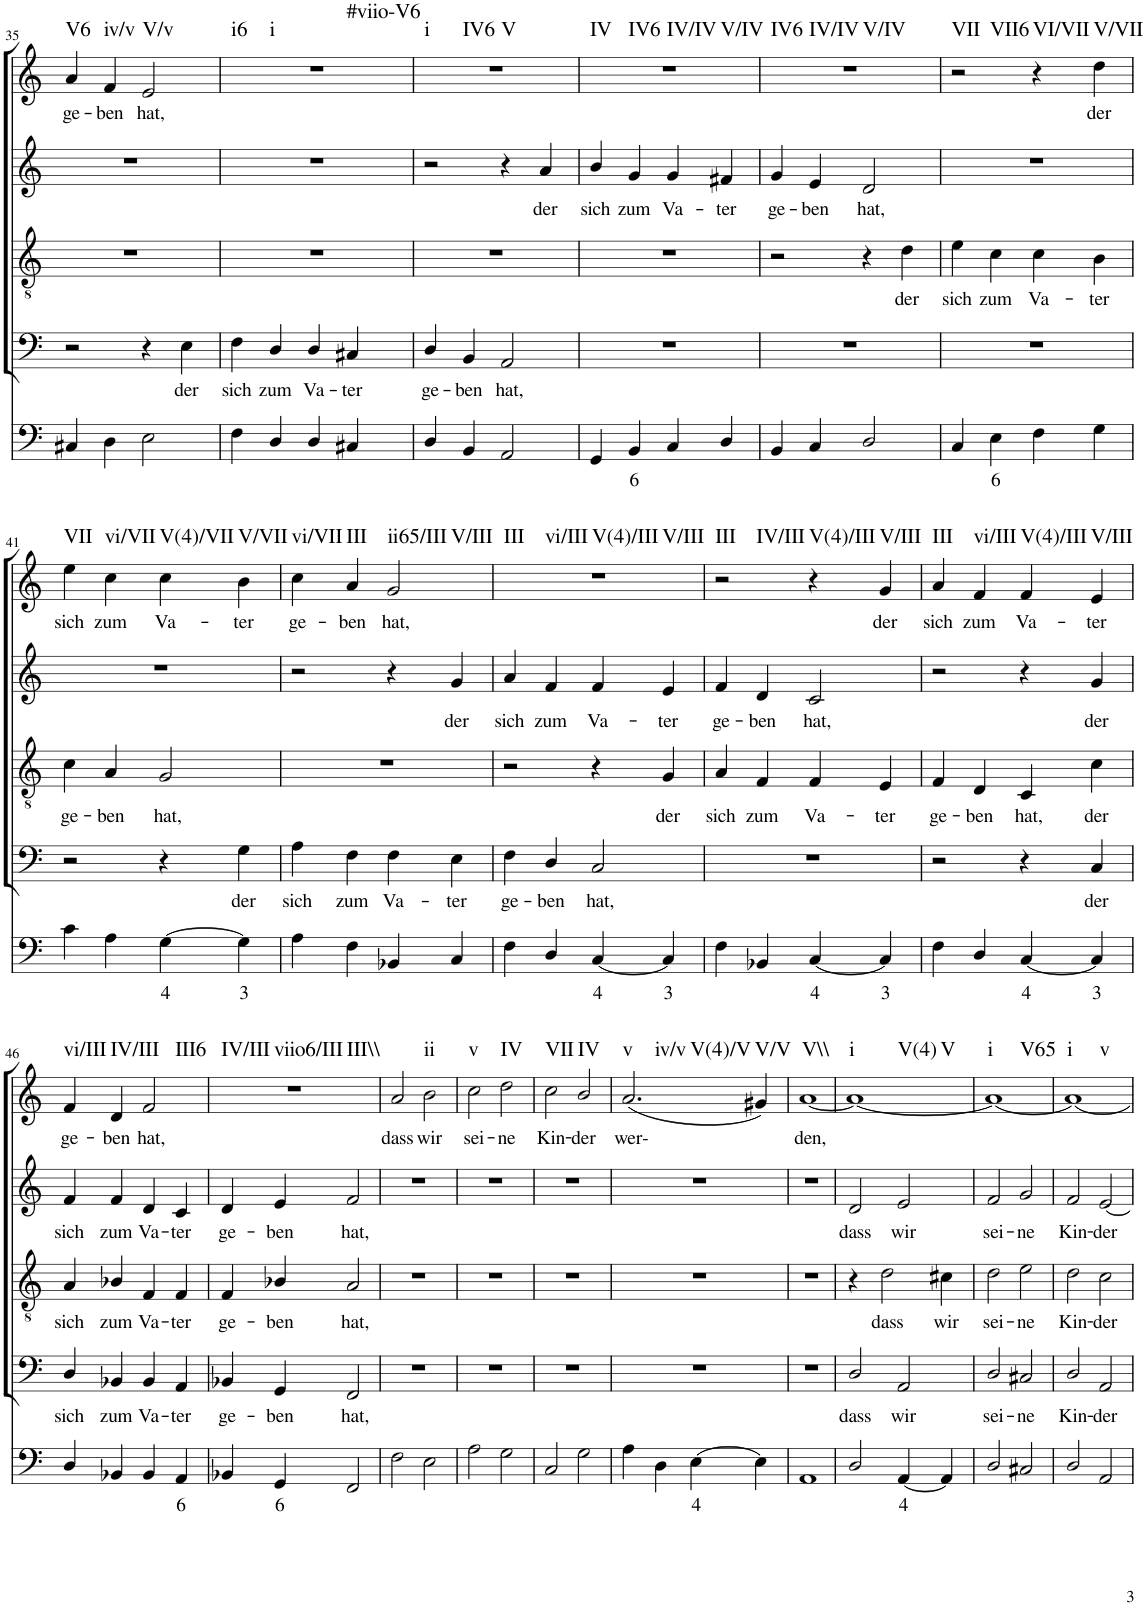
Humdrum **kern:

**kern	**text	**kern	**text	**kern	**text	**kern	**text	**kern	**text	**harte
*part5	*part5	*part4	*part4	*part3	*part3	*part2	*part2	*part1	*part1	*part1
*staff5	*staff5	*staff4	*staff4	*staff3	*staff3	*staff2	*staff2	*staff1	*staff1	*
*I"Continuo	*	*I"Bass	*	*I"Tenor	*	*I"Soprano II	*	*I"Soprano I	*	*
!!LO:PB:g=z
*clefF4	*	*clefF4	*	*clefGv2	*	*clefG2	*	*clefG2	*	*
*k[]	*	*k[]	*	*k[]	*	*k[]	*	*k[]	*	*
*M4/4	*	*M4/4	*	*M4/4	*	*M4/4	*	*M4/4	*	*
=35	=35	=35	=35	=35	=35	=35	=35	=35	=35	=35
!	!	!	!	!	!	!	!	!	!LO:LY:b	!LO:H:kt=V6
4C#X/	.	2r	.	1r	.	1r	.	4a/	ge-	N
!	!	!	!	!	!	!	!	!	!LO:LY:b	!LO:H:kt=iv/v
4D\	.	.	.	.	.	.	.	4f/	ben	N
!	!	!	!	!	!	!	!	!	!LO:LY:b	!LO:H:kt=V/v
2E\	.	4r	.	.	.	.	.	2e/	hat,	N
!	!	!	!LO:LY:b	!	!	!	!	!	!	!
.	.	4E\	der	.	.	.	.	.	.	.
=36	=36	=36	=36	=36	=36	=36	=36	=36	=36	=36
!	!	!	!LO:LY:b	!	!	!	!	!	!	!LO:H:n=1:kt=i6
!	!	!	!	!	!	!	!	!	!	!LO:H:n=2:kt=i
!	!	!	!	!	!	!	!	!	!	!LO:H:n=3:kt=#viio-V6
4F\	.	4F\	sich	1r	.	1r	.	1r	.	N N N
!	!	!	!LO:LY:b	!	!	!	!	!	!	!
4D/	.	4D/	zum	.	.	.	.	.	.	.
!	!	!	!LO:LY:b	!	!	!	!	!	!	!
4D/	.	4D/	Va-	.	.	.	.	.	.	.
!	!	!	!LO:LY:b	!	!	!	!	!	!	!
4C#X/	.	4C#X/	ter	.	.	.	.	.	.	.
=37	=37	=37	=37	=37	=37	=37	=37	=37	=37	=37
!	!	!	!LO:LY:b	!	!	!	!	!	!	!LO:H:n=1:kt=i
!	!	!	!	!	!	!	!	!	!	!LO:H:n=2:kt=IV6
!	!	!	!	!	!	!	!	!	!	!LO:H:n=3:kt=V
4D/	.	4D/	ge-	1r	.	2r	.	1r	.	N N N
!	!	!	!LO:LY:b	!	!	!	!	!	!	!
4BB/	.	4BB/	ben	.	.	.	.	.	.	.
!	!	!	!LO:LY:b	!	!	!	!	!	!	!
2AA/	.	2AA/	hat,	.	.	4r	.	.	.	.
!	!	!	!	!	!	!	!LO:LY:b	!	!	!
.	.	.	.	.	.	4a/	der	.	.	.
=38	=38	=38	=38	=38	=38	=38	=38	=38	=38	=38
!	!	!	!	!	!	!	!LO:LY:b	!	!	!LO:H:n=1:kt=IV
!	!	!	!	!	!	!	!	!	!	!LO:H:n=2:kt=IV6
!	!	!	!	!	!	!	!	!	!	!LO:H:n=3:kt=IV/IV
!	!	!	!	!	!	!	!	!	!	!LO:H:n=4:kt=V/IV
4GG/	.	1r	.	1r	.	4b/	sich	1r	.	N N N N
!	!LO:LY:b	!	!	!	!	!	!LO:LY:b	!	!	!
4BB/	6	.	.	.	.	4g/	zum	.	.	.
!	!	!	!	!	!	!	!LO:LY:b	!	!	!
4C/	.	.	.	.	.	4g/	Va-	.	.	.
!	!	!	!	!	!	!	!LO:LY:b	!	!	!
4D/	.	.	.	.	.	4f#X/	ter	.	.	.
=39	=39	=39	=39	=39	=39	=39	=39	=39	=39	=39
!	!	!	!	!	!	!	!LO:LY:b	!	!	!LO:H:n=1:kt=IV6
!	!	!	!	!	!	!	!	!	!	!LO:H:n=2:kt=IV/IV
!	!	!	!	!	!	!	!	!	!	!LO:H:n=3:kt=V/IV
4BB/	.	1r	.	2r	.	4g/	ge-	1r	.	N N N
!	!	!	!	!	!	!	!LO:LY:b	!	!	!
4C/	.	.	.	.	.	4e/	ben	.	.	.
!	!	!	!	!	!	!	!LO:LY:b	!	!	!
2D/	.	.	.	4r	.	2d/	hat,	.	.	.
!	!	!	!	!	!LO:LY:b	!	!	!	!	!
.	.	.	.	4d\	der	.	.	.	.	.
=40	=40	=40	=40	=40	=40	=40	=40	=40	=40	=40
!	!	!	!	!	!LO:LY:b	!	!	!	!	!LO:H:n=1:kt=VII
!	!	!	!	!	!	!	!	!	!	!LO:H:n=2:kt=VII6
4C/	.	1r	.	4e\	sich	1r	.	2r	.	N N
!	!LO:LY:b	!	!	!	!LO:LY:b	!	!	!	!	!
4E\	6	.	.	4c\	zum	.	.	.	.	.
!	!	!	!	!	!LO:LY:b	!	!	!	!	!LO:H:kt=VI/VII
4F\	.	.	.	4c\	Va-	.	.	4r	.	N
!	!	!	!	!	!LO:LY:b	!	!	!	!LO:LY:b	!LO:H:kt=V/VII
4G\	.	.	.	4B\	ter	.	.	4dd\	der	N
!!LO:LB:g=z
=41	=41	=41	=41	=41	=41	=41	=41	=41	=41	=41
!	!	!	!	!	!LO:LY:b	!	!	!	!LO:LY:b	!LO:H:kt=VII
4c\	.	2r	.	4c\	ge-	1r	.	4ee\	sich	N
!	!	!	!	!	!LO:LY:b	!	!	!	!LO:LY:b	!LO:H:kt=vi/VII
4A\	.	.	.	4A/	ben	.	.	4cc\	zum	N
!	!LO:LY:b	!	!	!	!LO:LY:b	!	!	!	!LO:LY:b	!LO:H:kt=V(4)/VII
[4G\	4	4r	.	2G/	hat,	.	.	4cc\	Va-	N
!	!LO:LY:b	!	!LO:LY:b	!	!	!	!	!	!LO:LY:b	!LO:H:kt=V/VII
4G\]	3	4G\	der	.	.	.	.	4b\	ter	N
=42	=42	=42	=42	=42	=42	=42	=42	=42	=42	=42
!	!	!	!LO:LY:b	!	!	!	!	!	!LO:LY:b	!LO:H:kt=vi/VII
4A\	.	4A\	sich	1r	.	2r	.	4cc\	ge-	N
!	!	!	!LO:LY:b	!	!	!	!	!	!LO:LY:b	!LO:H:kt=III
4F\	.	4F\	zum	.	.	.	.	4a/	ben	N
!	!	!	!LO:LY:b	!	!	!	!	!	!LO:LY:b	!LO:H:n=1:kt=ii65/III
!	!	!	!	!	!	!	!	!	!	!LO:H:n=2:kt=V/III
4BB-X/	.	4F\	Va-	.	.	4r	.	2g/	hat,	N N
!	!	!	!LO:LY:b	!	!	!	!LO:LY:b	!	!	!
4C/	.	4E\	ter	.	.	4g/	der	.	.	.
=43	=43	=43	=43	=43	=43	=43	=43	=43	=43	=43
!	!	!	!LO:LY:b	!	!	!	!LO:LY:b	!	!	!LO:H:n=1:kt=III
!	!	!	!	!	!	!	!	!	!	!LO:H:n=2:kt=vi/III
!	!	!	!	!	!	!	!	!	!	!LO:H:n=3:kt=V(4)/III
!	!	!	!	!	!	!	!	!	!	!LO:H:n=4:kt=V/III
4F\	.	4F\	ge-	2r	.	4a/	sich	1r	.	N N N N
!	!	!	!LO:LY:b	!	!	!	!LO:LY:b	!	!	!
4D/	.	4D/	ben	.	.	4f/	zum	.	.	.
!	!LO:LY:b	!	!LO:LY:b	!	!	!	!LO:LY:b	!	!	!
[4C/	4	2C/	hat,	4r	.	4f/	Va-	.	.	.
!	!LO:LY:b	!	!	!	!LO:LY:b	!	!LO:LY:b	!	!	!
4C/]	3	.	.	4G/	der	4e/	ter	.	.	.
=44	=44	=44	=44	=44	=44	=44	=44	=44	=44	=44
!	!	!	!	!	!LO:LY:b	!	!LO:LY:b	!	!	!LO:H:n=1:kt=III
!	!	!	!	!	!	!	!	!	!	!LO:H:n=2:kt=IV/III
4F\	.	1r	.	4A/	sich	4f/	ge-	2r	.	N N
!	!	!	!	!	!LO:LY:b	!	!LO:LY:b	!	!	!
4BB-X/	.	.	.	4F/	zum	4d/	ben	.	.	.
!	!LO:LY:b	!	!	!	!LO:LY:b	!	!LO:LY:b	!	!	!LO:H:kt=V(4)/III
[4C/	4	.	.	4F/	Va-	2c/	hat,	4r	.	N
!	!LO:LY:b	!	!	!	!LO:LY:b	!	!	!	!LO:LY:b	!LO:H:kt=V/III
4C/]	3	.	.	4E/	ter	.	.	4g/	der	N
=45	=45	=45	=45	=45	=45	=45	=45	=45	=45	=45
!	!	!	!	!	!LO:LY:b	!	!	!	!LO:LY:b	!LO:H:kt=III
4F\	.	2r	.	4F/	ge-	2r	.	4a/	sich	N
!	!	!	!	!	!LO:LY:b	!	!	!	!LO:LY:b	!LO:H:kt=vi/III
4D/	.	.	.	4D/	ben	.	.	4f/	zum	N
!	!LO:LY:b	!	!	!	!LO:LY:b	!	!	!	!LO:LY:b	!LO:H:kt=V(4)/III
[4C/	4	4r	.	4C/	hat,	4r	.	4f/	Va-	N
!	!LO:LY:b	!	!LO:LY:b	!	!LO:LY:b	!	!LO:LY:b	!	!LO:LY:b	!LO:H:kt=V/III
4C/]	3	4C/	der	4c\	der	4g/	der	4e/	ter	N
!!LO:LB:g=z
=46	=46	=46	=46	=46	=46	=46	=46	=46	=46	=46
!	!	!	!LO:LY:b	!	!LO:LY:b	!	!LO:LY:b	!	!LO:LY:b	!LO:H:kt=vi/III
4D/	.	4D/	sich	4A/	sich	4f/	sich	4f/	ge-	N
!	!	!	!LO:LY:b	!	!LO:LY:b	!	!LO:LY:b	!	!LO:LY:b	!LO:H:kt=IV/III
4BB-X/	.	4BB-X/	zum	4B-X/	zum	4f/	zum	4d/	ben	N
!	!	!	!LO:LY:b	!	!LO:LY:b	!	!LO:LY:b	!	!LO:LY:b	!LO:H:kt=III6
4BB-/	.	4BB-/	Va-	4F/	Va-	4d/	Va-	2f/	hat,	N
!	!LO:LY:b	!	!LO:LY:b	!	!LO:LY:b	!	!LO:LY:b	!	!	!
4AA/	6	4AA/	ter	4F/	ter	4c/	ter	.	.	.
=47	=47	=47	=47	=47	=47	=47	=47	=47	=47	=47
!	!	!	!LO:LY:b	!	!LO:LY:b	!	!LO:LY:b	!	!	!LO:H:n=1:kt=IV/III
!	!	!	!	!	!	!	!	!	!	!LO:H:n=2:kt=viio6/III
!	!	!	!	!	!	!	!	!	!	!LO:H:n=3:kt=III\\
4BB-X/	.	4BB-X/	ge-	4F/	ge-	4d/	ge-	1r	.	N N N
!	!LO:LY:b	!	!LO:LY:b	!	!LO:LY:b	!	!LO:LY:b	!	!	!
4GG/	6	4GG/	ben	4B-X/	ben	4e/	ben	.	.	.
!	!	!	!LO:LY:b	!	!LO:LY:b	!	!LO:LY:b	!	!	!
2FF/	.	2FF/	hat,	2A/	hat,	2f/	hat,	.	.	.
=48	=48	=48	=48	=48	=48	=48	=48	=48	=48	=48
!	!	!	!	!	!	!	!	!	!LO:LY:b	!
2F\	.	1r	.	1r	.	1r	.	2a/	dass	.
!	!	!	!	!	!	!	!	!	!LO:LY:b	!LO:H:kt=ii
2E\	.	.	.	.	.	.	.	2b\	wir	N
=49	=49	=49	=49	=49	=49	=49	=49	=49	=49	=49
!	!	!	!	!	!	!	!	!	!LO:LY:b	!LO:H:kt=v
2A\	.	1r	.	1r	.	1r	.	2cc\	sei-	N
!	!	!	!	!	!	!	!	!	!LO:LY:b	!LO:H:kt=IV
2G\	.	.	.	.	.	.	.	2dd\	ne	N
=50	=50	=50	=50	=50	=50	=50	=50	=50	=50	=50
!	!	!	!	!	!	!	!	!	!LO:LY:b	!LO:H:kt=VII
2C/	.	1r	.	1r	.	1r	.	2cc\	Kin-	N
!	!	!	!	!	!	!	!	!	!LO:LY:b	!LO:H:kt=IV
2G\	.	.	.	.	.	.	.	2b/	der	N
=51	=51	=51	=51	=51	=51	=51	=51	=51	=51	=51
!	!	!	!	!	!	!	!	!	!LO:LY:b	!LO:H:n=1:kt=v
!	!	!	!	!	!	!	!	!	!	!LO:H:n=2:kt=iv/v
!	!	!	!	!	!	!	!	!	!	!LO:H:n=3:kt=V(4)/V
4A\	.	1r	.	1r	.	1r	.	(2.a/	wer-	N N N
4D\	.	.	.	.	.	.	.	.	.	.
!	!LO:LY:b	!	!	!	!	!	!	!	!	!
[4E\	4	.	.	.	.	.	.	.	.	.
!	!	!	!	!	!	!	!	!	!	!LO:H:kt=V/V
4E\]	.	.	.	.	.	.	.	4g#X/)	.	N
=52	=52	=52	=52	=52	=52	=52	=52	=52	=52	=52
!	!	!	!	!	!	!	!	!	!LO:LY:b	!LO:H:kt=V\\
1AA	.	1r	.	1r	.	1r	.	[1a	den,	N
=53	=53	=53	=53	=53	=53	=53	=53	=53	=53	=53
!	!	!	!LO:LY:b	!	!	!	!LO:LY:b	!	!	!LO:H:n=1:kt=i
!	!	!	!	!	!	!	!	!	!	!LO:H:n=2:kt=V(4)
!	!	!	!	!	!	!	!	!	!	!LO:H:n=3:kt=V
2D/	.	2D/	dass	4r	.	2d/	dass	1a_	.	N N N
!	!	!	!	!	!LO:LY:b	!	!	!	!	!
.	.	.	.	2d\	dass	.	.	.	.	.
!	!LO:LY:b	!	!LO:LY:b	!	!	!	!LO:LY:b	!	!	!
[4AA/	4	2AA/	wir	.	.	2e/	wir	.	.	.
!	!	!	!	!	!LO:LY:b	!	!	!	!	!
4AA/]	.	.	.	4c#X\	wir	.	.	.	.	.
=54	=54	=54	=54	=54	=54	=54	=54	=54	=54	=54
!	!	!	!LO:LY:b	!	!LO:LY:b	!	!LO:LY:b	!	!	!LO:H:n=1:kt=i
!	!	!	!	!	!	!	!	!	!	!LO:H:n=2:kt=V65
2D/	.	2D/	sei-	2d\	sei-	2f/	sei-	1a_	.	N N
!	!	!	!LO:LY:b	!	!LO:LY:b	!	!LO:LY:b	!	!	!
2C#X/	.	2C#X/	ne	2e\	ne	2g/	ne	.	.	.
=55	=55	=55	=55	=55	=55	=55	=55	=55	=55	=55
!	!	!	!LO:LY:b	!	!LO:LY:b	!	!LO:LY:b	!	!	!LO:H:n=1:kt=i
!	!	!	!	!	!	!	!	!	!	!LO:H:n=2:kt=v
2D/	.	2D/	Kin-	2d\	Kin-	2f/	Kin-	1a_	.	N N
!	!	!	!LO:LY:b	!	!LO:LY:b	!	!LO:LY:b	!	!	!
2AA/	.	2AA/	der	2c\	der	[2e/	der	.	.	.
=	=	=	=	=	=	=	=	=	=	=
*-	*-	*-	*-	*-	*-	*-	*-	*-	*-	*-
